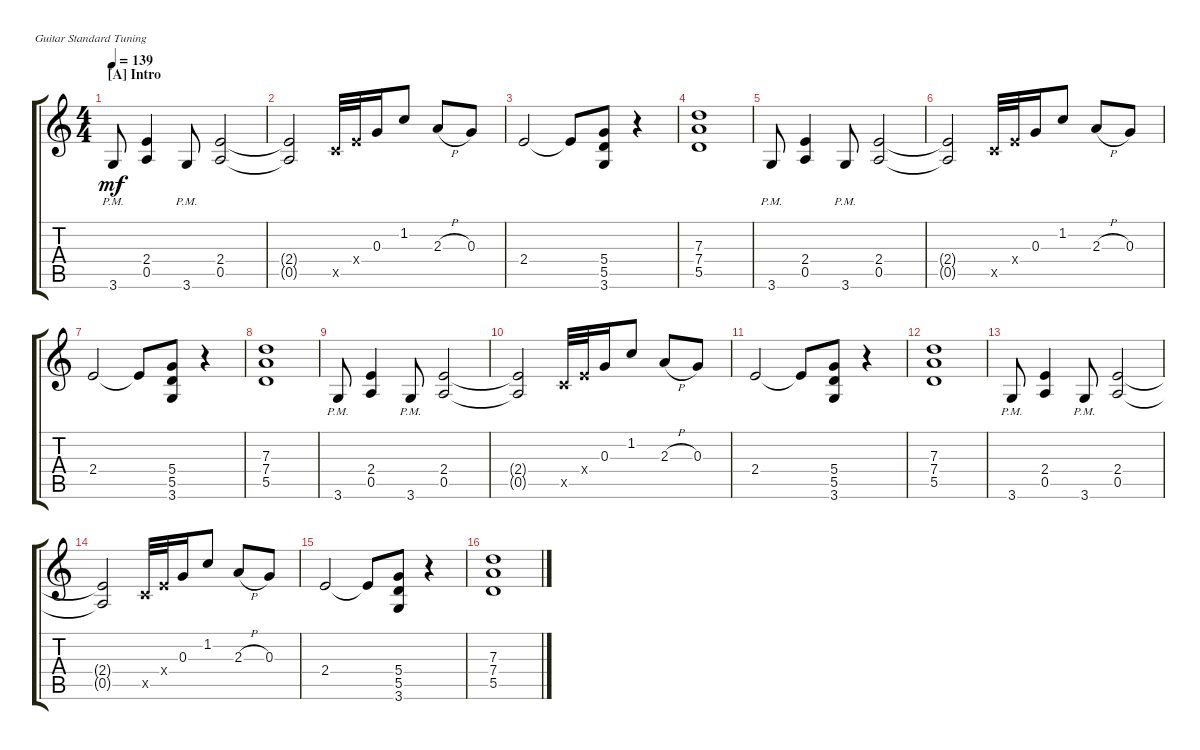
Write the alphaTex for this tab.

\defaultSystemsLayout 4
\bracketExtendMode groupsimilarinstruments
\singleTrackTrackNamePolicy hidden
\multiTrackTrackNamePolicy hidden
\firstSystemTrackNameOrientation horizontal
\otherSystemsTrackNameOrientation horizontal
\track ("Dave Murray" "E-Gt") {instrument distortionguitar}
\staff {score tabs}
\tuning (E4 B3 G3 D3 A2 E2)
\ts (4 4)
\section ("A" "Intro")
\tempo 139
\clef g2
\scale
1.06936
\ks c
3.6{pm}.8{dy mf instrument distortionguitar} (0.5 2.4).4 3.6{pm}.8 (0.5 2.4).2 |
\scale
0.930643 (2.4{t} 0.5{t}).2 3.5{x}.32 2.4{x}.32 0.3.16 1.2.8 2.3{h}.8 0.3.8 |
\scale
1.03909 2.4.2 2.4{t}.8 (5.5 5.4 3.6).8 r.4 |
\scale
0.960908 (7.3 7.4 5.5).1 |
\scale
1.03909 3.6{pm}.8 (0.5 2.4).4 3.6{pm}.8 (0.5 2.4).2 |
\scale
0.960908 (2.4{t} 0.5{t}).2 3.5{x}.32 2.4{x}.32 0.3.16 1.2.8 2.3{h}.8 0.3.8 |
\scale
1.03909 2.4.2 2.4{t}.8 (5.5 5.4 3.6).8 r.4 |
\scale
0.960908 (7.3 7.4 5.5).1 |
\scale
1.03909 3.6{pm}.8 (0.5 2.4).4 3.6{pm}.8 (0.5 2.4).2 |
\scale
0.960908 (2.4{t} 0.5{t}).2 3.5{x}.32 2.4{x}.32 0.3.16 1.2.8 2.3{h}.8 0.3.8 |
\scale
1.03909 2.4.2 2.4{t}.8 (5.5 5.4 3.6).8 r.4 |
\scale
0.960908 (7.3 7.4 5.5).1 |
\scale
1.03909 3.6{pm}.8 (0.5 2.4).4 3.6{pm}.8 (0.5 2.4).2 |
\scale
0.960908 (2.4{t} 0.5{t}).2 3.5{x}.32 2.4{x}.32 0.3.16 1.2.8 2.3{h}.8 0.3.8 |
\scale
1.03909 2.4.2 2.4{t}.8 (5.5 5.4 3.6).8 r.4 |
\scale
0.960908 (7.3 7.4 5.5).1
